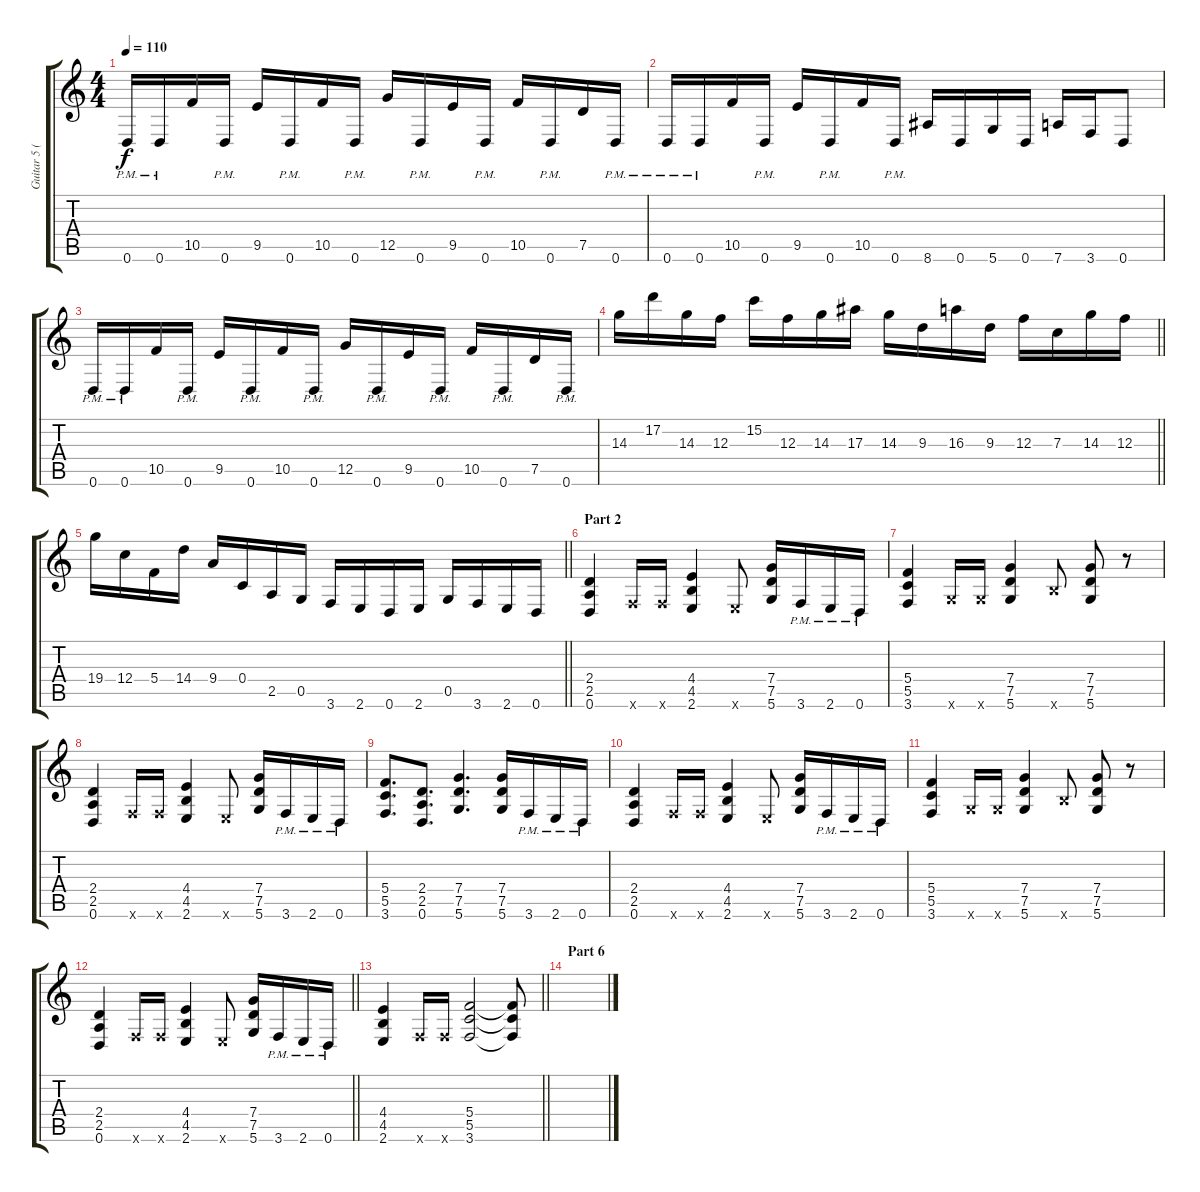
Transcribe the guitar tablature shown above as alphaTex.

\track ("Guitar 5 (Rhythm 1)" "Guitar 5 (") {instrument distortionguitar}
\staff {score tabs}
\tuning (D4 A3 F3 C3 G2 D2) {hide}
\ts (4 4)
\tempo 110
\clef g2
\ks c
0.6{pm}.16{dy f} 0.6{pm}.16 10.5.16 0.6{pm}.16 9.5.16 0.6{pm}.16 10.5.16 0.6{pm}.16 12.5.16 0.6{pm}.16 9.5.16 0.6{pm}.16 10.5.16 0.6{pm}.16 7.5.16 0.6{pm}.16 |
0.6{pm}.16 0.6{pm}.16 10.5.16 0.6{pm}.16 9.5.16 0.6{pm}.16 10.5.16 0.6{pm}.16 8.6.16 0.6.16 5.6.16 0.6.16 7.6.16 3.6.16 0.6.8 |
0.6{pm}.16 0.6{pm}.16 10.5.16 0.6{pm}.16 9.5.16 0.6{pm}.16 10.5.16 0.6{pm}.16 12.5.16 0.6{pm}.16 9.5.16 0.6{pm}.16 10.5.16 0.6{pm}.16 7.5.16 0.6{pm}.16 |
\barLineRight lightlight
14.3.16 17.2.16 14.3.16 12.3.16 15.2.16 12.3.16 14.3.16 17.3.16 14.3.16 9.3.16 16.3.16 9.3.16 12.3.16 7.3.16 14.3.16 12.3.16 |
\barLineRight lightlight
19.4.16 12.4.16 5.4.16 14.4.16 9.4.16 0.4.16 2.5.16 0.5.16 3.6.16 2.6.16 0.6.16 2.6.16 0.5.16 3.6.16 2.6.16 0.6.16 |
\section ("" "Part 2")
(2.4 2.5 0.6).4 3.6{x}.16 3.6{x}.16 (4.4 4.5 2.6).4 2.6{x}.8 (7.4 7.5 5.6).16 3.6{pm}.16 2.6{pm}.16 0.6{pm}.16 |
(5.4 5.5 3.6).4 5.6{x}.16 5.6{x}.16 (7.4 7.5 5.6).4 9.6{x}.8 (7.4 7.5 5.6).8 r.8 |
(2.4 2.5 0.6).4 3.6{x}.16 3.6{x}.16 (4.4 4.5 2.6).4 2.6{x}.8 (7.4 7.5 5.6).16 3.6{pm}.16 2.6{pm}.16 0.6{pm}.16 |
(5.4 5.5 3.6).8{d} (2.4 2.5 0.6).8{d} (7.4 7.5 5.6).4{d} (7.4 7.5 5.6).16 3.6{pm}.16 2.6{pm}.16 0.6{pm}.16 |
(2.4 2.5 0.6).4 3.6{x}.16 3.6{x}.16 (4.4 4.5 2.6).4 2.6{x}.8 (7.4 7.5 5.6).16 3.6{pm}.16 2.6{pm}.16 0.6{pm}.16 |
(5.4 5.5 3.6).4 5.6{x}.16 5.6{x}.16 (7.4 7.5 5.6).4 9.6{x}.8 (7.4 7.5 5.6).8 r.8 |
\barLineRight lightlight
(2.4 2.5 0.6).4 3.6{x}.16 3.6{x}.16 (4.4 4.5 2.6).4 2.6{x}.8 (7.4 7.5 5.6).16 3.6{pm}.16 2.6{pm}.16 0.6{pm}.16 |
\barLineRight lightlight
(4.4 4.5 2.6).4 3.6{x}.16 3.6{x}.16 (5.4 5.5 3.6).2 (5.4{t} 5.5{t} 3.6{t}).8 |
\section ("" "Part 6")
